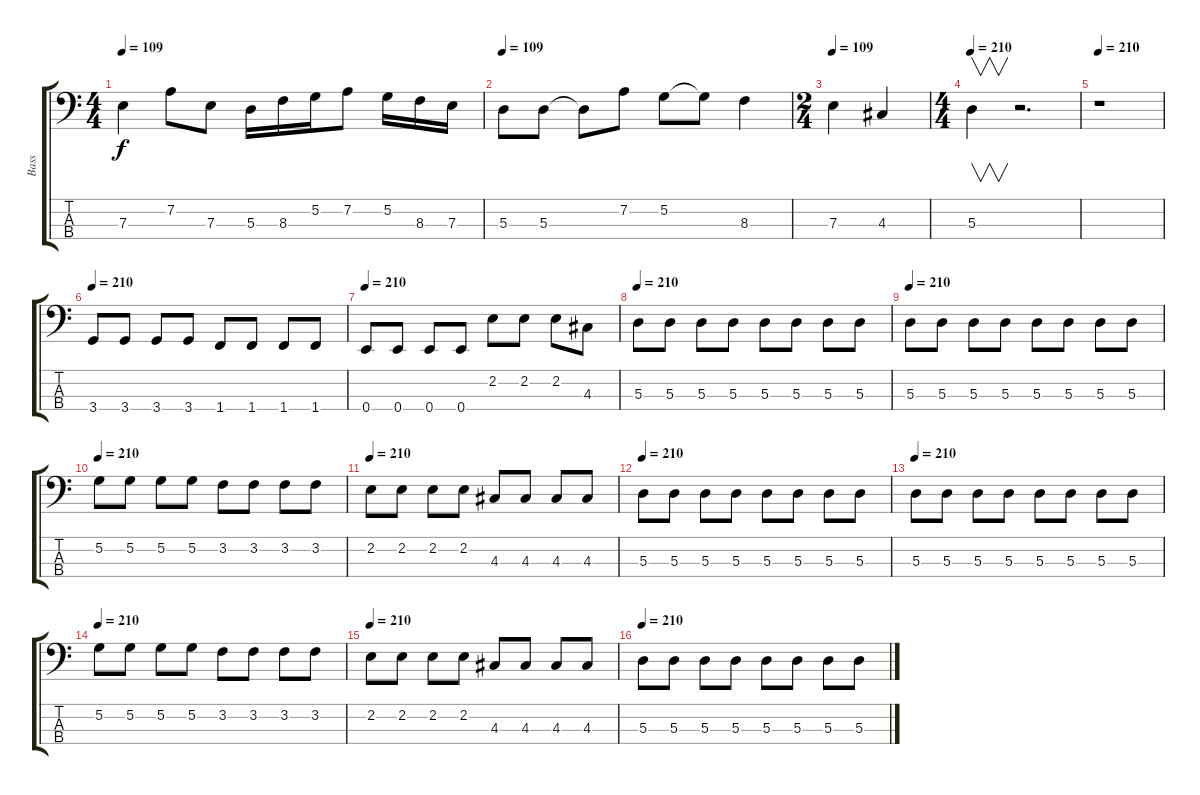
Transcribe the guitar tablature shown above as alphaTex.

\track ("Bass" "Bass") {instrument electricbasspick}
\staff {score tabs}
\tuning (G2 D2 A1 E1) {hide}
\ts (4 4)
\tempo 109
\clef f4
\ks c
7.3.4{dy f} 7.2.8 7.3.8 5.3.16 8.3.16 5.2.16 7.2.8 5.2.16 8.3.16 7.3.16 |
\tempo 109
5.3.8 5.3.8 5.3{t}.8 7.2.8 5.2.8 5.2{t}.8 8.3.4 |
\ts (2 4)
\tempo 109
7.3.4 4.3.4 |
\ts (4 4)
\tempo 210
5.3.4{v} r.2{d} |
\tempo 210
r.1 |
\tempo 210
3.4.8 3.4.8 3.4.8 3.4.8 1.4.8 1.4.8 1.4.8 1.4.8 |
\tempo 210
0.4.8 0.4.8 0.4.8 0.4.8 2.2.8 2.2.8 2.2.8 4.3.8 |
\tempo 210
5.3.8 5.3.8 5.3.8 5.3.8 5.3.8 5.3.8 5.3.8 5.3.8 |
\tempo 210
5.3.8 5.3.8 5.3.8 5.3.8 5.3.8 5.3.8 5.3.8 5.3.8 |
\tempo 210
5.2.8 5.2.8 5.2.8 5.2.8 3.2.8 3.2.8 3.2.8 3.2.8 |
\tempo 210
2.2.8 2.2.8 2.2.8 2.2.8 4.3.8 4.3.8 4.3.8 4.3.8 |
\tempo 210
5.3.8 5.3.8 5.3.8 5.3.8 5.3.8 5.3.8 5.3.8 5.3.8 |
\tempo 210
5.3.8 5.3.8 5.3.8 5.3.8 5.3.8 5.3.8 5.3.8 5.3.8 |
\tempo 210
5.2.8 5.2.8 5.2.8 5.2.8 3.2.8 3.2.8 3.2.8 3.2.8 |
\tempo 210
2.2.8 2.2.8 2.2.8 2.2.8 4.3.8 4.3.8 4.3.8 4.3.8 |
\tempo 210
5.3.8 5.3.8 5.3.8 5.3.8 5.3.8 5.3.8 5.3.8 5.3.8
